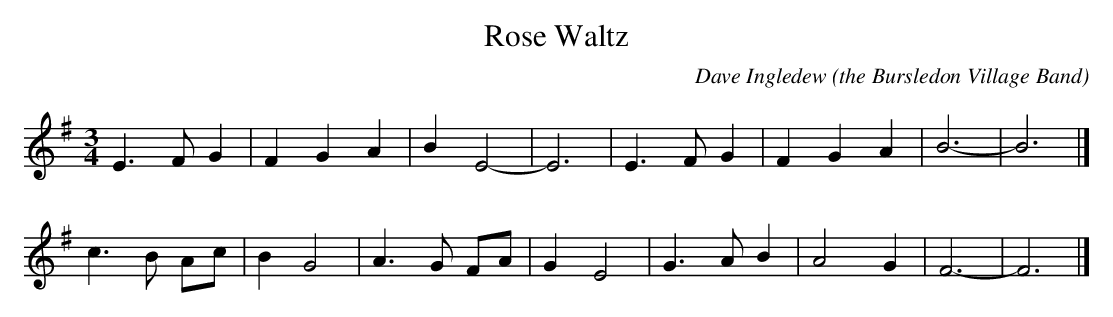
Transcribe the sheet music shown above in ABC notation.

X:1
T: Rose Waltz
C: Dave Ingledew
O: the Bursledon Village Band
M: 3/4
L: 1/8	% converted from 1/4 by JC
K: Em
E3 F G2 | F2 G2 A2 | B2 E4-  | E6 |\
E3 F G2 | F2 G2 A2 | B6-     | B6 |]
c3 B Ac | B2 G4    | A3 G FA | G2 E4 |\
G3 A B2 | A4    G2 | F6-     | F6 |]
